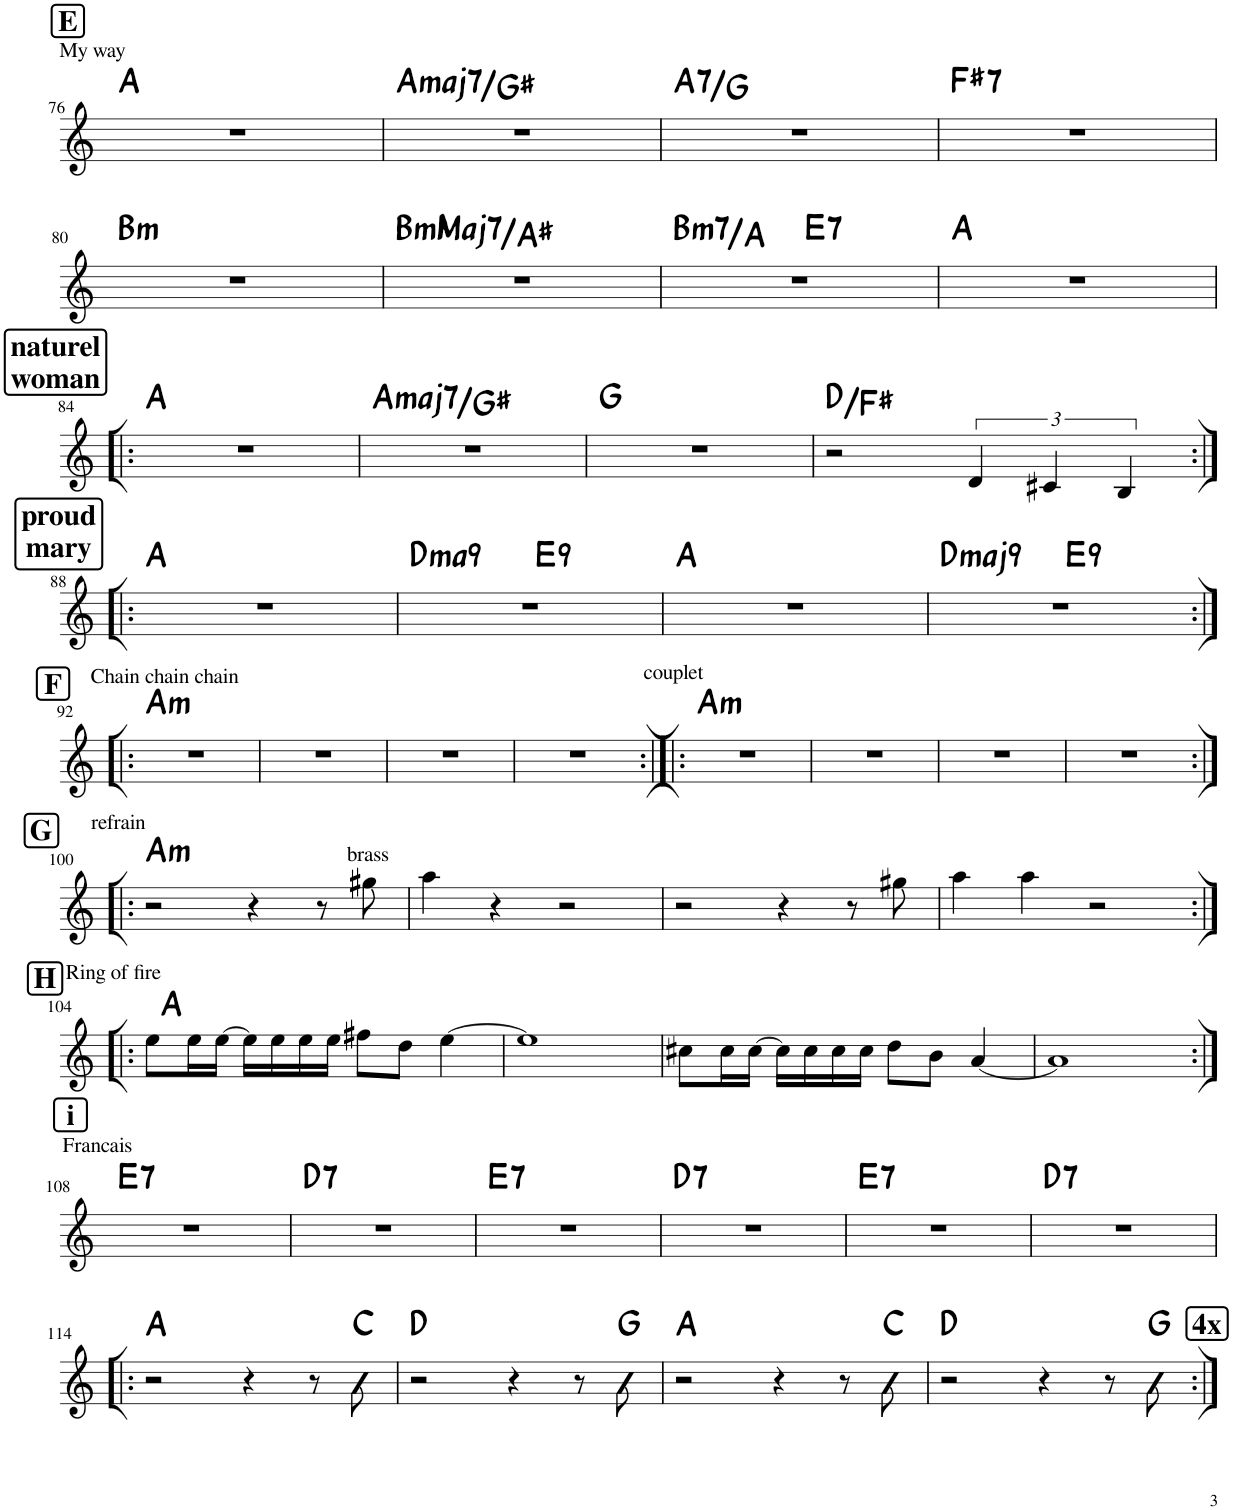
**kern	**harte
*part1	*part1
*staff1	*
*I"Piano	*
*I'Pno.	*
!!LO:PB:g=z
*clefG2	*
*k[]	*
*M4/4	*
!!LO:REH:place=s1:a:B:cj:fs=14:t=E
=76	=76
!LO:TX:a:t=My way	!
1r	A:maj
=77	=77
!	!LO:H:kt=maj7
1r	A:maj7/7
=78	=78
!	!LO:H:kt=7
1r	A:7/b7
=79	=79
!	!LO:H:kt=7
1r	F#:7
!!LO:LB:g=z
=80	=80
!	!LO:H:kt=m
1r	B:min
=81	=81
!	!LO:H:kt=mMaj7
1r	B:minmaj7/7
=82	=82
!	!LO:H:kt=m7
*^	*
1r	2ryy	B:min7/b7
!	!	!LO:H:kt=7
.	2ryy	E:7
*v	*v	*
=83	=83
1r	A:maj
!!LO:LB:g=z
!!LO:REH:place=s1:a:t=woman
!!LO:REH:place=s1:a:B:cj:fs=14:t=naturel
=84!|:	=84!|:
1r	A:maj
=85	=85
!	!LO:H:kt=maj7
1r	A:maj7/7
=86	=86
1r	G:maj
=87	=87
2r	D:maj/3
6d/	.
6c#X/	.
6B/	.
!!LO:LB:g=z
!!LO:REH:place=s1:a:t=mary
!!LO:REH:place=s1:a:B:cj:fs=14:t=proud
=88:|!|:	=88:|!|:
1r	A:maj
=89	=89
!	!LO:H:kt=ma9
*^	*
1r	2ryy	D:maj9
!	!	!LO:H:kt=9
.	2ryy	E:9
*v	*v	*
=90	=90
1r	A:maj
=91	=91
!	!LO:H:kt=maj9
*^	*
1r	2ryy	D:maj9
!	!	!LO:H:kt=9
.	2ryy	E:9
!!LO:LB:g=z	!!
!!LO:REH:place=s1:a:B:cj:fs=14:t=F	!!
=92:|!|:	=92:|!|:	=92:|!|:
!LO:TX:a:t=Chain chain chain	!	!LO:H:kt=m
*v	*v	*
1r	A:min
=93	=93
1r	.
=94	=94
1r	.
=95	=95
1r	.
=96:|!|:	=96:|!|:
!LO:TX:a:t=couplet	!LO:H:kt=m
1r	A:min
=97	=97
1r	.
=98	=98
1r	.
=99	=99
1r	.
!!LO:LB:g=z
!!LO:REH:place=s1:a:B:cj:fs=14:t=G
=100:|!|:	=100:|!|:
!LO:TX:a:t=refrain	!LO:H:kt=m
2r	A:min
4r	.
8r	.
!LO:TX:a:t=brass	!
8gg#X\	.
=101	=101
4aa\	.
4r	.
2r	.
=102	=102
2r	.
4r	.
8r	.
8gg#X\	.
=103	=103
4aa\	.
4aa\	.
2r	.
!!LO:LB:g=z
!!LO:REH:place=s1:a:B:cj:fs=14:t=H
=104:|!|:	=104:|!|:
!LO:TX:a:t=Ring of fire	!
8ee\L	A:maj
16ee\L	.
[16ee\JJ	.
16ee\LL]	.
16ee\	.
16ee\	.
16ee\JJ	.
8ff#X\L	.
8dd\J	.
[4ee\	.
=105	=105
1ee]	.
=106	=106
8cc#X\L	.
16cc#\L	.
[16cc#\JJ	.
16cc#\LL]	.
16cc#\	.
16cc#\	.
16cc#\JJ	.
8dd\L	.
8b\J	.
[4a/	.
=107	=107
1a]	.
!!LO:LB:g=z
!!LO:REH:place=s1:a:B:cj:fs=14:t=i
=108:|!	=108:|!
!LO:TX:a:t=Francais	!LO:H:kt=7
1r	E:7
=109	=109
!	!LO:H:kt=7
1r	D:7
=110	=110
!	!LO:H:kt=7
1r	E:7
=111	=111
!	!LO:H:kt=7
1r	D:7
=112	=112
!	!LO:H:kt=7
1r	E:7
=113	=113
!	!LO:H:kt=7
1r	D:7
!!LO:LB:g=z
=114!|:	=114!|:
2r	A:maj
4r	.
8r	.
8cc\	C:maj
=115	=115
2r	D:maj
4r	.
8r	.
8g\	G:maj
=116	=116
2r	A:maj
4r	.
8r	.
8cc\	C:maj
!!LO:REH:place=s1:a:B:cj:fs=14:t=4x:qo=3.5
=117	=117
2r	D:maj
4r	.
8r	.
8g\	G:maj
=:|!	=:|!
*-	*-
